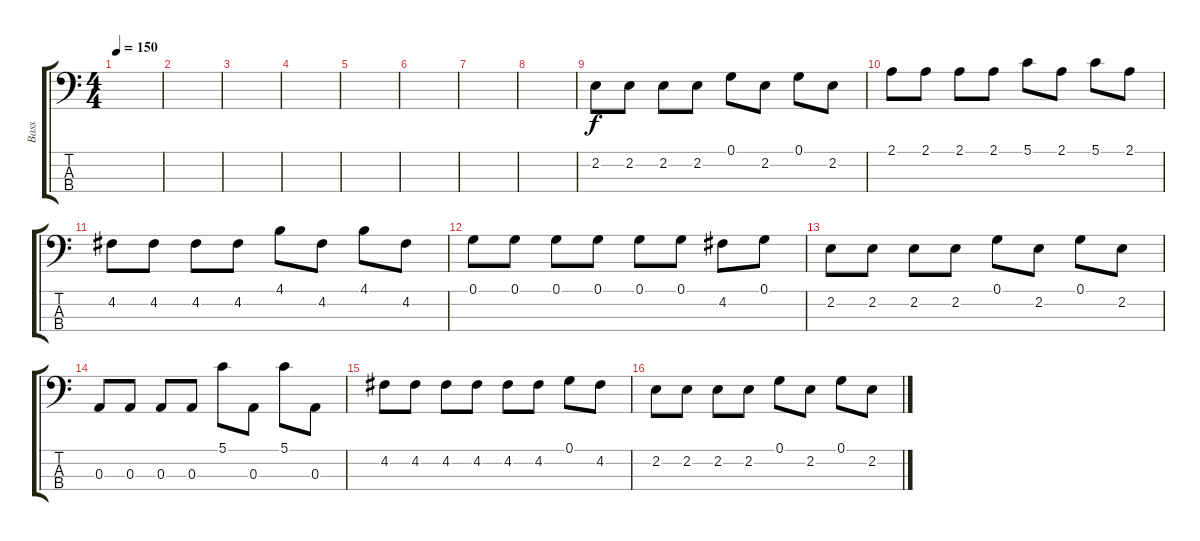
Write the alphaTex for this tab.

\track ("Bass" "Bass") {instrument electricbassfinger}
\staff {score tabs}
\tuning (G2 D2 A1 E1) {hide}
\ts (4 4)
\tempo 150
\clef f4
\ks c
|
|
|
|
|
|
|
|
2.2.8 2.2.8 2.2.8 2.2.8 0.1.8 2.2.8 0.1.8 2.2.8 |
2.1.8 2.1.8 2.1.8 2.1.8 5.1.8 2.1.8 5.1.8 2.1.8 |
4.2.8 4.2.8 4.2.8 4.2.8 4.1.8 4.2.8 4.1.8 4.2.8 |
0.1.8 0.1.8 0.1.8 0.1.8 0.1.8 0.1.8 4.2.8 0.1.8 |
2.2.8 2.2.8 2.2.8 2.2.8 0.1.8 2.2.8 0.1.8 2.2.8 |
0.3.8 0.3.8 0.3.8 0.3.8 5.1.8 0.3.8 5.1.8 0.3.8 |
4.2.8 4.2.8 4.2.8 4.2.8 4.2.8 4.2.8 0.1.8 4.2.8 |
2.2.8 2.2.8 2.2.8 2.2.8 0.1.8 2.2.8 0.1.8 2.2.8
